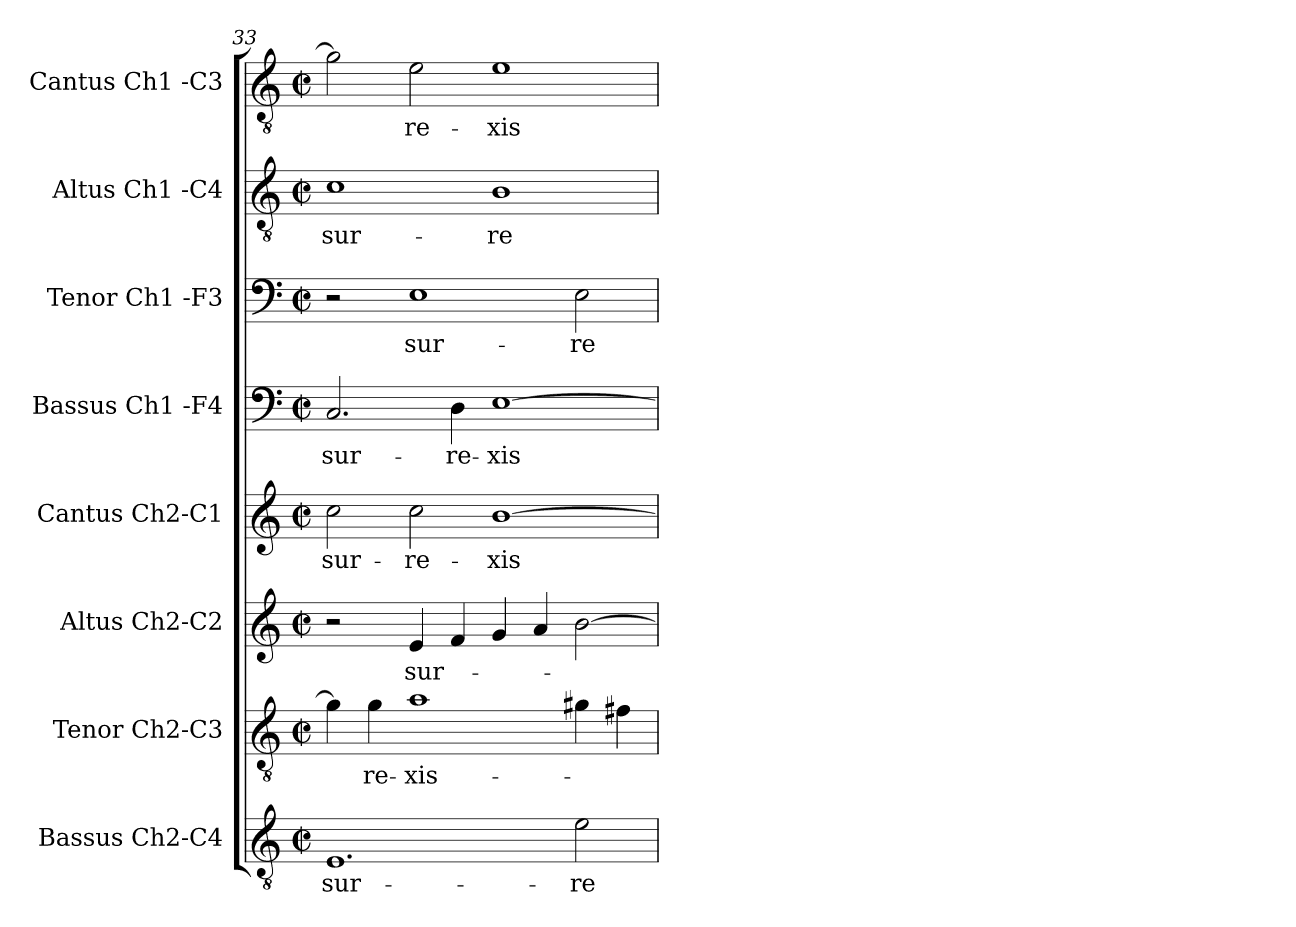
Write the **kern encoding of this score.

**kern	**text	**kern	**text	**kern	**text	**kern	**text	**kern	**text	**kern	**text	**kern	**text	**kern	**text
*part8	*part8	*part7	*part7	*part6	*part6	*part5	*part5	*part4	*part4	*part3	*part3	*part2	*part2	*part1	*part1
*staff8	*staff8	*staff7	*staff7	*staff6	*staff6	*staff5	*staff5	*staff4	*staff4	*staff3	*staff3	*staff2	*staff2	*staff1	*staff1
*I"Bassus Ch2-C4	*	*I"Tenor Ch2-C3	*	*I"Altus Ch2-C2	*	*I"Cantus Ch2-C1	*	*I"Bassus Ch1 -F4	*	*I"Tenor Ch1 -F3	*	*I"Altus Ch1 -C4	*	*I"Cantus Ch1 -C3	*
*I'B2	*	*I'T2	*	*I'A2	*	*I'C2	*	*I'B1	*	*I'T1	*	*I'A1	*	*I'C1	*
!!LO:PB:g=z
*clefGv2	*	*clefGv2	*	*clefG2	*	*clefG2	*	*clefF4	*	*clefF4	*	*clefGv2	*	*clefGv2	*
*k[]	*	*k[]	*	*k[]	*	*k[]	*	*k[]	*	*k[]	*	*k[]	*	*k[]	*
*M2/2	*	*M2/2	*	*M2/2	*	*M2/2	*	*M2/2	*	*M2/2	*	*M2/2	*	*M2/2	*
*met(c|)	*	*met(c|)	*	*met(c|)	*	*met(c|)	*	*met(c|)	*	*met(c|)	*	*met(c|)	*	*met(c|)	*
=33	=33	=33	=33	=33	=33	=33	=33	=33	=33	=33	=33	=33	=33	=33	=33
!	!LO:LY:b	!	!	!	!	!	!LO:LY:b	!	!LO:LY:b	!	!	!	!LO:LY:b	!	!
1.E	sur-	4g\]	.	2r	.	2cc\	sur-	2.C/	sur-	2r	.	1c	sur-	2g\]	.
!	!	!	!LO:LY:b	!	!	!	!	!	!	!	!	!	!	!	!
.	.	4g\	-re-	.	.	.	.	.	.	.	.	.	.	.	.
!	!	!	!LO:LY:b	!	!LO:LY:b	!	!LO:LY:b	!	!	!	!LO:LY:b	!	!	!	!LO:LY:b
.	.	1a	-xis-	4e/	sur-	2cc\	-re-	.	.	1E	sur-	.	.	2e\	-re-
!	!	!	!	!	!	!	!	!	!LO:LY:b	!	!	!	!	!	!
.	.	.	.	4f/	.	.	.	4D\	-re-	.	.	.	.	.	.
!	!	!	!	!	!	!	!LO:LY:b	!	!LO:LY:b	!	!	!	!LO:LY:b	!	!LO:LY:b
.	.	.	.	4g/	.	[>1b	-xis-	[>1E	-xis-	.	.	1B	-re-	1e	-xis-
.	.	.	.	4a/	.	.	.	.	.	.	.	.	.	.	.
!	!LO:LY:b	!	!	!	!	!	!	!	!	!	!LO:LY:b	!	!	!	!
2e\	-re-	4g#X\	.	[>2b\	.	.	.	.	.	2E\	-re-	.	.	.	.
.	.	4f#X\	.	.	.	.	.	.	.	.	.	.	.	.	.
=	=	=	=	=	=	=	=	=	=	=	=	=	=	=	=
*-	*-	*-	*-	*-	*-	*-	*-	*-	*-	*-	*-	*-	*-	*-	*-
